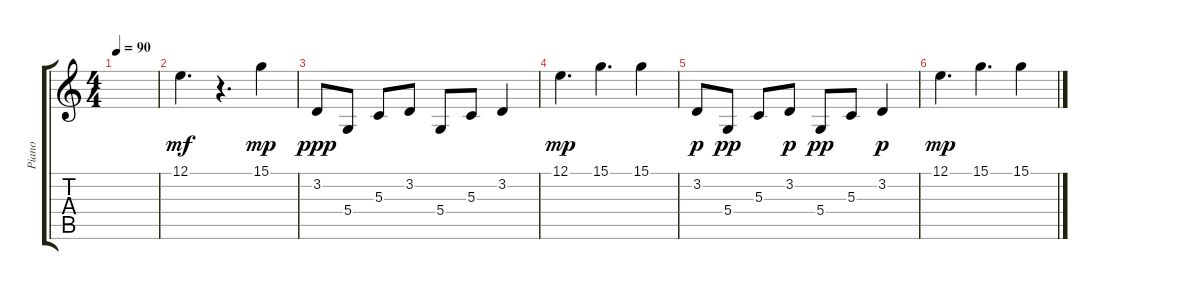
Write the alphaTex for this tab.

\track ("Piano" "Piano") {instrument acousticgrandpiano}
\staff {score tabs}
\tuning (E4 B3 G3 D3 A2 E2) {hide}
\ts (4 4)
\tempo 90
\clef g2
\ks c
|
12.1.4{d dy mf} r.4{d} 15.1.4{dy mp} |
3.2.8{dy ppp} 5.4.8 5.3.8 3.2.8 5.4.8 5.3.8 3.2.4 |
12.1.4{d dy mp} 15.1.4{d} 15.1.4 |
3.2.8{dy p} 5.4.8{dy pp} 5.3.8 3.2.8{dy p} 5.4.8{dy pp} 5.3.8 3.2.4{dy p} |
12.1.4{d dy mp} 15.1.4{d} 15.1.4
